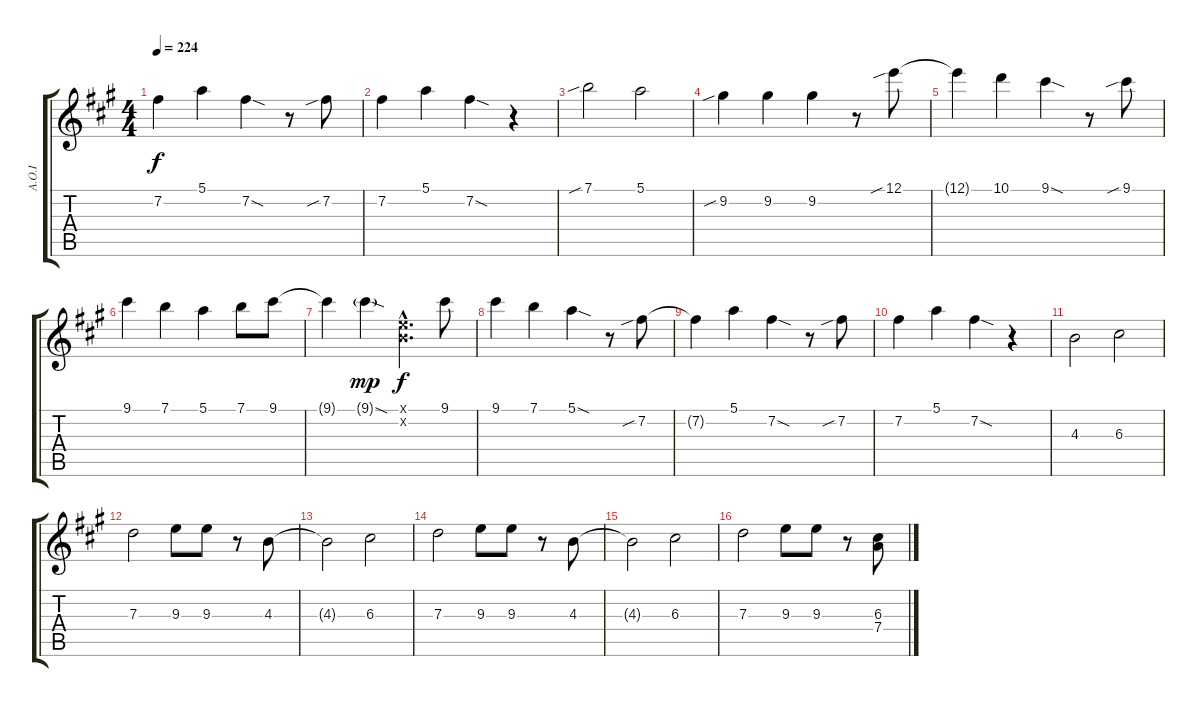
\track ("A.O.I" "A.O.I") {instrument distortionguitar}
\staff {score tabs}
\tuning (E4 B3 G3 D3 A2 E2) {hide}
\ts (4 4)
\tempo 224
\clef g2
\ks a
7.2{t}.4{dy f} 5.1.4 7.2{sod}.4 r.8 7.2{sib}.8 |
7.2.4 5.1.4 7.2{sod}.4 r.4 |
7.1{sib}.2 5.1.2 |
9.2{sib}.4 9.2.4 9.2.4 r.8 12.1{sib}.8 |
12.1{t}.4 10.1.4 9.1{sod}.4 r.8 9.1{sib}.8 |
9.1.4 7.1.4 5.1.4 7.1.8 9.1.8 |
9.1{t}.4 9.1{sod g}.4{dy mp} (0.1{hac x} 0.2{hac x}).4{d dy f} 9.1.8 |
9.1.4 7.1.4 5.1{sod}.4 r.8 7.2{sib}.8 |
7.2{t}.4 5.1.4 7.2{sod}.4 r.8 7.2{sib}.8 |
7.2.4 5.1.4 7.2{sod}.4 r.4 |
4.3.2 6.3.2 |
7.3.2 9.3.8 9.3.8 r.8 4.3.8 |
4.3{t}.2 6.3.2 |
7.3.2 9.3.8 9.3.8 r.8 4.3.8 |
4.3{t}.2 6.3.2 |
7.3.2 9.3.8 9.3.8 r.8 (6.3 7.4).8
